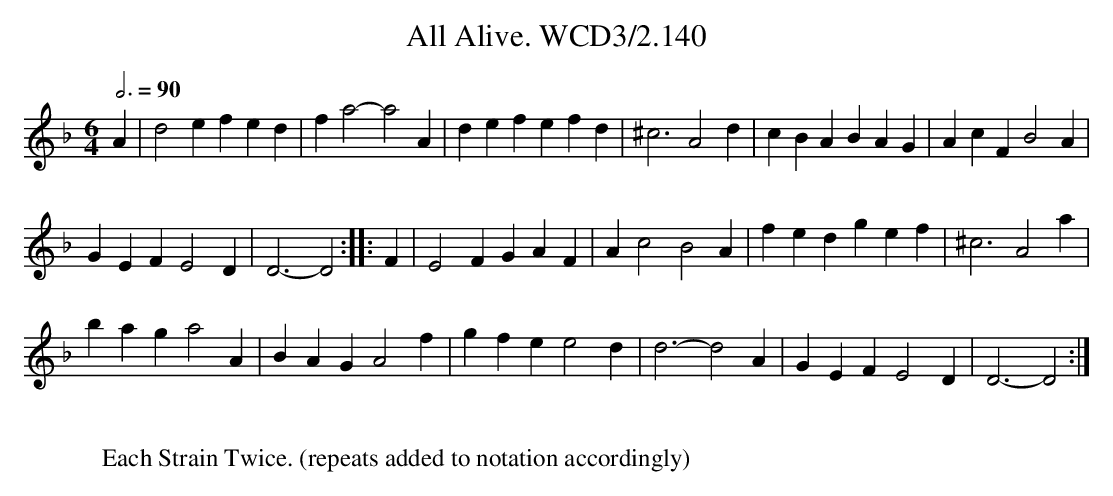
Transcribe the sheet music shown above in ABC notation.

X:1
T:All Alive. WCD3/2.140
M:6/4
L:1/4
Q:3/4=90
K:Dm
A|d2e fed|fa2- a2A|def efd|\
^c3 A2d|cBA BAG|AcFB2A|
GEF E2D|D3-D2::F|E2FGAF|\
Ac2 B2A|fed gef|^c3 A2a|
bag a2A|BAG A2f|gfe e2d|\
d3- d2A|GEF E2D|D3-D2:|
W:
W:Each Strain Twice. (repeats added to notation accordingly)
